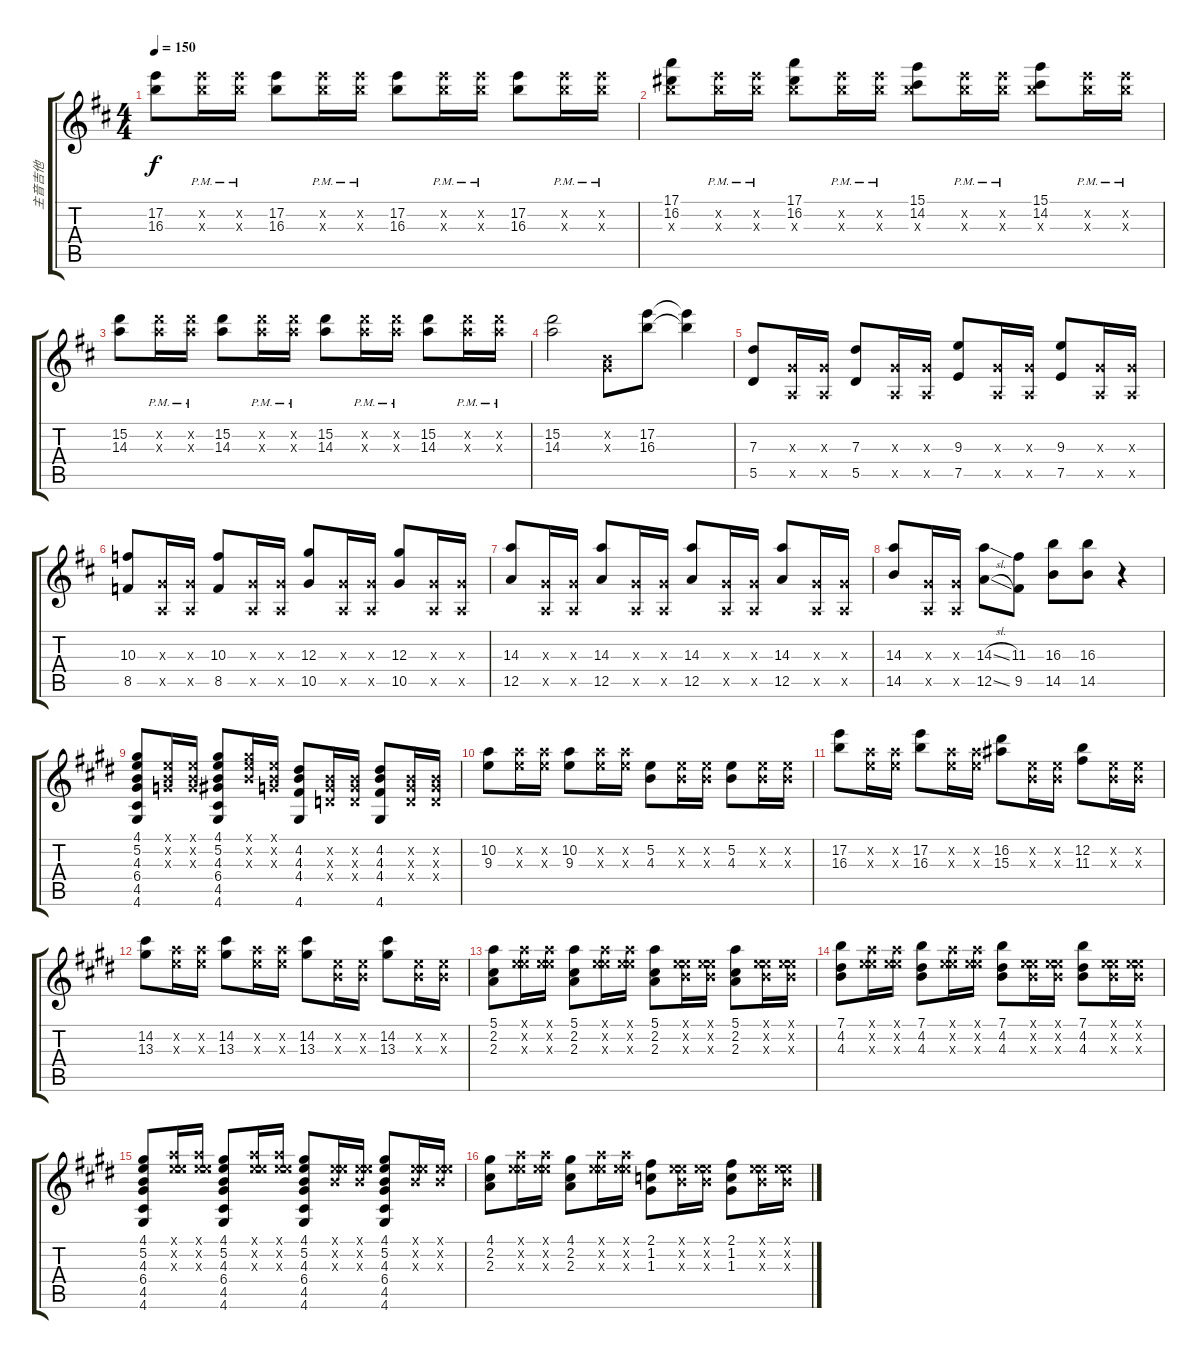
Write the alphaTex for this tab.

\track ("主音吉他" "主音吉他") {instrument overdrivenguitar}
\staff {score tabs}
\tuning (E4 B3 G3 D3 A2 E2) {hide}
\ts (4 4)
\tempo 150
\clef g2
\ks d
(17.2 16.3).8{dy f} (17.2{pm x} 16.3{x}).16 (17.2{pm x} 16.3{x}).16 (17.2 16.3).8 (17.2{pm x} 16.3{x}).16 (17.2{pm x} 16.3{x}).16 (17.2 16.3).8 (17.2{pm x} 16.3{x}).16 (17.2{pm x} 16.3{x}).16 (17.2 16.3).8 (17.2{pm x} 16.3{x}).16 (17.2{pm x} 16.3{x}).16 |
(17.1 16.2 16.3{x}).8 (17.2{pm x} 16.3{x}).16 (17.2{pm x} 16.3{x}).16 (17.1 16.2 16.3{x}).8 (17.2{pm x} 16.3{x}).16 (17.2{pm x} 16.3{x}).16 (15.1 14.2 16.3{x}).8 (17.2{pm x} 16.3{x}).16 (17.2{pm x} 16.3{x}).16 (15.1 14.2 16.3{x}).8 (17.2{pm x} 16.3{x}).16 (17.2{pm x} 16.3{x}).16 |
(15.2 14.3).8 (15.2{pm x} 14.3{x}).16 (15.2{pm x} 14.3{x}).16 (15.2 14.3).8 (15.2{pm x} 14.3{x}).16 (15.2{pm x} 14.3{x}).16 (15.2 14.3).8 (15.2{pm x} 14.3{x}).16 (15.2{pm x} 14.3{x}).16 (15.2 14.3).8 (15.2{pm x} 14.3{x}).16 (15.2{pm x} 14.3{x}).16 |
(15.2 14.3).2 (0.2{x} 0.3{x}).8 (17.2 16.3).8 (17.2{t} 16.3{t}).4 |
(7.3 5.5).8 (0.3{x} 0.5{x}).16 (0.3{x} 0.5{x}).16 (7.3 5.5).8 (0.3{x} 0.5{x}).16 (0.3{x} 0.5{x}).16 (9.3 7.5).8 (0.3{x} 0.5{x}).16 (0.3{x} 0.5{x}).16 (9.3 7.5).8 (0.3{x} 0.5{x}).16 (0.3{x} 0.5{x}).16 |
(10.3 8.5).8 (0.3{x} 0.5{x}).16 (0.3{x} 0.5{x}).16 (10.3 8.5).8 (0.3{x} 0.5{x}).16 (0.3{x} 0.5{x}).16 (12.3 10.5).8 (0.3{x} 0.5{x}).16 (0.3{x} 0.5{x}).16 (12.3 10.5).8 (0.3{x} 0.5{x}).16 (0.3{x} 0.5{x}).16 |
(14.3 12.5).8 (0.3{x} 0.5{x}).16 (0.3{x} 0.5{x}).16 (14.3 12.5).8 (0.3{x} 0.5{x}).16 (0.3{x} 0.5{x}).16 (14.3 12.5).8 (0.3{x} 0.5{x}).16 (0.3{x} 0.5{x}).16 (14.3 12.5).8 (0.3{x} 0.5{x}).16 (0.3{x} 0.5{x}).16 |
(14.3 14.5).8 (0.3{x} 0.5{x}).16 (0.3{x} 0.5{x}).16 (14.3{sl} 12.5{sl}).8 (11.3 9.5).8 (16.3 14.5).8 (16.3 14.5).8 r.4 |
\ks e
(4.1 5.2 4.3 6.4 4.5 4.6).8 (0.1{x} 0.2{x} 0.3{x}).16 (0.1{x} 0.2{x} 0.3{x}).16 (4.1 5.2 4.3 6.4 4.5 4.6).8 (4.1{x} 5.2{x} 4.3{x}).16 (0.1{x} 0.2{x} 0.3{x}).16 (4.2 4.3 4.4 4.6).8 (0.2{x} 0.3{x} 0.4{x}).16 (0.2{x} 0.3{x} 0.4{x}).16 (4.2 4.3 4.4 4.6).8 (0.2{x} 0.3{x} 0.4{x}).16 (0.2{x} 0.3{x} 0.4{x}).16 |
(10.2 9.3).8 (10.2{x} 9.3{x}).16 (10.2{x} 9.3{x}).16 (10.2 9.3).8 (10.2{x} 9.3{x}).16 (10.2{x} 9.3{x}).16 (5.2 4.3).8 (5.2{x} 4.3{x}).16 (5.2{x} 4.3{x}).16 (5.2 4.3).8 (5.2{x} 4.3{x}).16 (5.2{x} 4.3{x}).16 |
(17.2 16.3).8 (10.2{x} 9.3{x}).16 (10.2{x} 9.3{x}).16 (17.2 16.3).8 (10.2{x} 9.3{x}).16 (10.2{x} 9.3{x}).16 (16.2 15.3).8 (5.2{x} 4.3{x}).16 (5.2{x} 4.3{x}).16 (12.2 11.3).8 (5.2{x} 4.3{x}).16 (5.2{x} 4.3{x}).16 |
(14.2 13.3).8 (10.2{x} 9.3{x}).16 (10.2{x} 9.3{x}).16 (14.2 13.3).8 (10.2{x} 9.3{x}).16 (10.2{x} 9.3{x}).16 (14.2 13.3).8 (5.2{x} 4.3{x}).16 (5.2{x} 4.3{x}).16 (14.2 13.3).8 (5.2{x} 4.3{x}).16 (5.2{x} 4.3{x}).16 |
(5.1 2.2 2.3).8 (0.1{x} 10.2{x} 9.3{x}).16 (0.1{x} 10.2{x} 9.3{x}).16 (5.1 2.2 2.3).8 (0.1{x} 10.2{x} 9.3{x}).16 (0.1{x} 10.2{x} 9.3{x}).16 (5.1 2.2 2.3).8 (0.1{x} 5.2{x} 4.3{x}).16 (0.1{x} 5.2{x} 4.3{x}).16 (5.1 2.2 2.3).8 (0.1{x} 5.2{x} 4.3{x}).16 (0.1{x} 5.2{x} 4.3{x}).16 |
(7.1 4.2 4.3).8 (0.1{x} 10.2{x} 9.3{x}).16 (0.1{x} 10.2{x} 9.3{x}).16 (7.1 4.2 4.3).8 (0.1{x} 10.2{x} 9.3{x}).16 (0.1{x} 10.2{x} 9.3{x}).16 (7.1 4.2 4.3).8 (0.1{x} 5.2{x} 4.3{x}).16 (0.1{x} 5.2{x} 4.3{x}).16 (7.1 4.2 4.3).8 (0.1{x} 5.2{x} 4.3{x}).16 (0.1{x} 5.2{x} 4.3{x}).16 |
(4.1 5.2 4.3 6.4 4.5 4.6).8 (0.1{x} 10.2{x} 9.3{x}).16 (0.1{x} 10.2{x} 9.3{x}).16 (4.1 5.2 4.3 6.4 4.5 4.6).8 (0.1{x} 10.2{x} 9.3{x}).16 (0.1{x} 10.2{x} 9.3{x}).16 (4.1 5.2 4.3 6.4 4.5 4.6).8 (0.1{x} 5.2{x} 4.3{x}).16 (0.1{x} 5.2{x} 4.3{x}).16 (4.1 5.2 4.3 6.4 4.5 4.6).8 (0.1{x} 5.2{x} 4.3{x}).16 (0.1{x} 5.2{x} 4.3{x}).16 |
(4.1 2.2 2.3).8 (0.1{x} 10.2{x} 9.3{x}).16 (0.1{x} 10.2{x} 9.3{x}).16 (4.1 2.2 2.3).8 (0.1{x} 10.2{x} 9.3{x}).16 (0.1{x} 10.2{x} 9.3{x}).16 (2.1 1.2 1.3).8 (0.1{x} 5.2{x} 4.3{x}).16 (0.1{x} 5.2{x} 4.3{x}).16 (2.1 1.2 1.3).8 (0.1{x} 5.2{x} 4.3{x}).16 (0.1{x} 5.2{x} 4.3{x}).16
